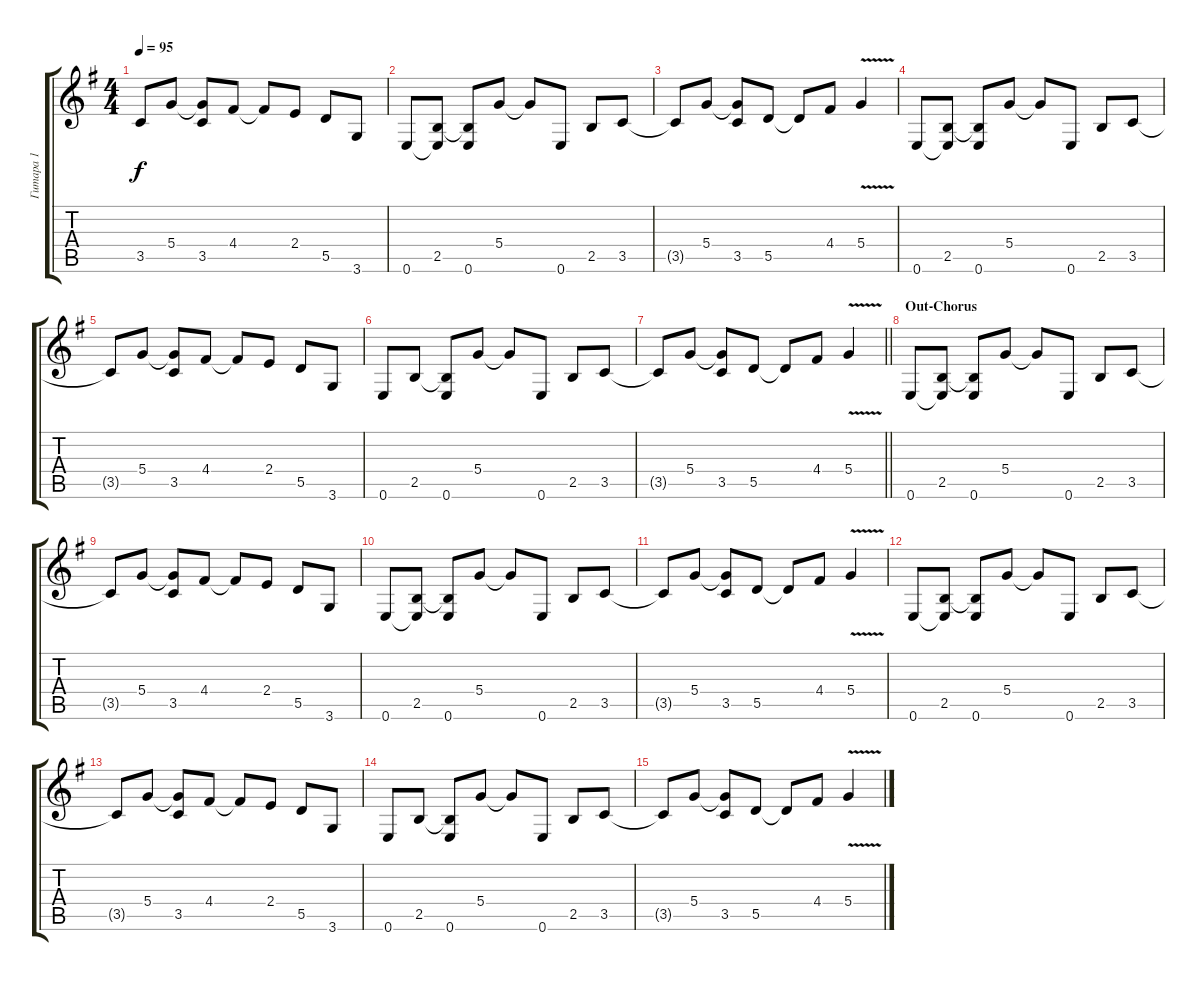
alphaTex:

\track ("Гитара 1" "Гитара 1") {instrument distortionguitar}
\staff {score tabs}
\tuning (E4 B3 G3 D3 A2 E2) {hide}
\ts (4 4)
\tempo 95
\clef g2
\ks eminor
3.5{t}.8{dy f} 5.4.8 (5.4{t} 3.5).8 4.4.8 4.4{t}.8 2.4.8 5.5.8 3.6.8 |
0.6.8 (2.5 0.6{t}).8 (2.5{t} 0.6).8 5.4.8 5.4{t}.8 0.6.8 2.5.8 3.5.8 |
3.5{t}.8 5.4.8 (5.4{t} 3.5).8 5.5.8 5.5{t}.8 4.4.8 5.4{v}.4 |
0.6.8 (2.5 0.6{t}).8 (2.5{t} 0.6).8 5.4.8 5.4{t}.8 0.6.8 2.5.8 3.5.8 |
3.5{t}.8 5.4.8 (5.4{t} 3.5).8 4.4.8 4.4{t}.8 2.4.8 5.5.8 3.6.8 |
0.6.8 2.5.8 (2.5{t} 0.6).8 5.4.8 5.4{t}.8 0.6.8 2.5.8 3.5.8 |
\barLineRight lightlight
3.5{t}.8 5.4.8 (5.4{t} 3.5).8 5.5.8 5.5{t}.8 4.4.8 5.4{v}.4 |
\section ("" "Out-Chorus")
0.6.8 (2.5 0.6{t}).8 (2.5{t} 0.6).8 5.4.8 5.4{t}.8 0.6.8 2.5.8 3.5.8 |
3.5{t}.8 5.4.8 (5.4{t} 3.5).8 4.4.8 4.4{t}.8 2.4.8 5.5.8 3.6.8 |
0.6.8 (2.5 0.6{t}).8 (2.5{t} 0.6).8 5.4.8 5.4{t}.8 0.6.8 2.5.8 3.5.8 |
3.5{t}.8 5.4.8 (5.4{t} 3.5).8 5.5.8 5.5{t}.8 4.4.8 5.4{v}.4 |
0.6.8 (2.5 0.6{t}).8 (2.5{t} 0.6).8 5.4.8 5.4{t}.8 0.6.8 2.5.8 3.5.8 |
3.5{t}.8 5.4.8 (5.4{t} 3.5).8 4.4.8 4.4{t}.8 2.4.8 5.5.8 3.6.8 |
0.6.8 2.5.8 (2.5{t} 0.6).8 5.4.8 5.4{t}.8 0.6.8 2.5.8 3.5.8 |
3.5{t}.8 5.4.8 (5.4{t} 3.5).8 5.5.8 5.5{t}.8 4.4.8 5.4{v}.4
